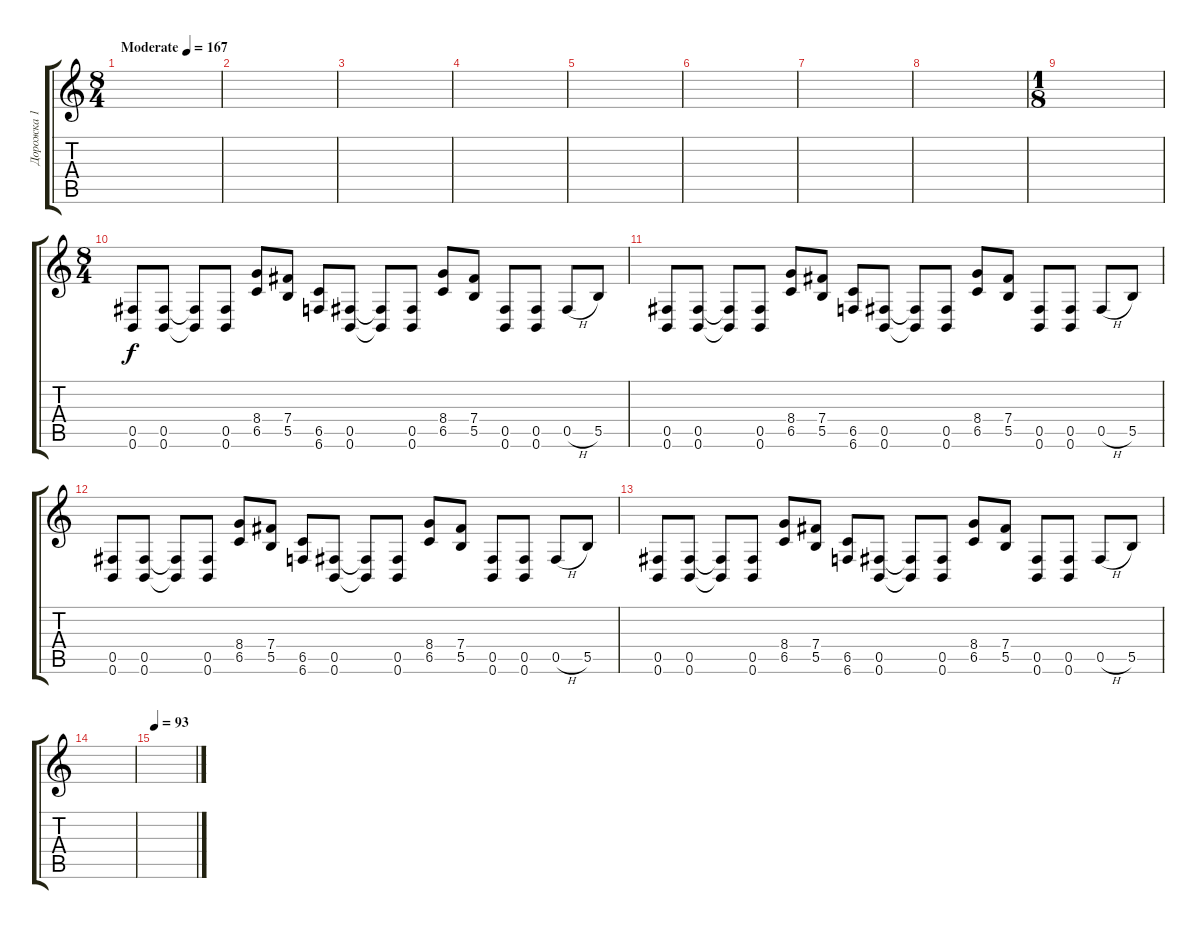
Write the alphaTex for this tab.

\track ("Дорожка 1" "Дорожка 1") {instrument overdrivenguitar}
\staff {score tabs}
\tuning (Db4 Ab3 E3 B2 Gb2 B1) {hide}
\ts (8 4)
\tempo (167 "Moderate")
\tempo 180
\tempo (167 "Moderate")
\clef g2
\ks c
|
|
|
|
|
|
|
|
\ts (1 8)
|
\ts (8 4)
(0.5 0.6).8 (0.5 0.6).8 (0.5{t} 0.6{t}).8 (0.5 0.6).8 (8.4 6.5).8 (7.4 5.5).8 (6.5 6.6).8 (0.5 0.6).8 (0.5{t} 0.6{t}).8 (0.5 0.6).8 (8.4 6.5).8 (7.4 5.5).8 (0.5 0.6).8 (0.5 0.6).8 0.5{h}.8 5.5.8 |
(0.5 0.6).8 (0.5 0.6).8 (0.5{t} 0.6{t}).8 (0.5 0.6).8 (8.4 6.5).8 (7.4 5.5).8 (6.5 6.6).8 (0.5 0.6).8 (0.5{t} 0.6{t}).8 (0.5 0.6).8 (8.4 6.5).8 (7.4 5.5).8 (0.5 0.6).8 (0.5 0.6).8 0.5{h}.8 5.5.8 |
(0.5 0.6).8 (0.5 0.6).8 (0.5{t} 0.6{t}).8 (0.5 0.6).8 (8.4 6.5).8 (7.4 5.5).8 (6.5 6.6).8 (0.5 0.6).8 (0.5{t} 0.6{t}).8 (0.5 0.6).8 (8.4 6.5).8 (7.4 5.5).8 (0.5 0.6).8 (0.5 0.6).8 0.5{h}.8 5.5.8 |
(0.5 0.6).8 (0.5 0.6).8 (0.5{t} 0.6{t}).8 (0.5 0.6).8 (8.4 6.5).8 (7.4 5.5).8 (6.5 6.6).8 (0.5 0.6).8 (0.5{t} 0.6{t}).8 (0.5 0.6).8 (8.4 6.5).8 (7.4 5.5).8 (0.5 0.6).8 (0.5 0.6).8 0.5{h}.8 5.5.8 |
|
\tempo 93
